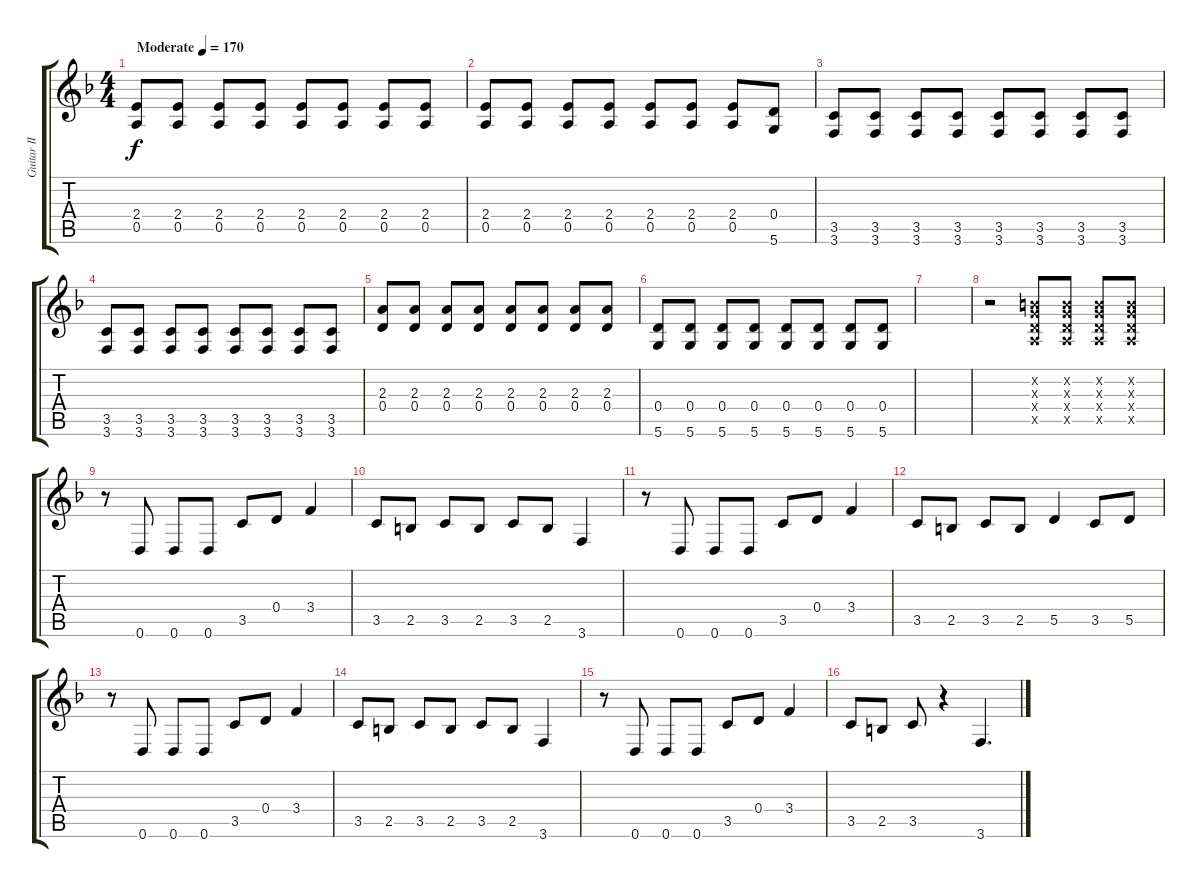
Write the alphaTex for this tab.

\track ("Guitar II" "Guitar II") {instrument distortionguitar}
\staff {score tabs}
\tuning (E4 B3 G3 D3 A2 D2) {hide}
\ts (4 4)
\tempo (170 "Moderate")
\clef g2
\ks dminor
(2.4 0.5).8{dy f instrument distortionguitar} (2.4 0.5).8 (2.4 0.5).8 (2.4 0.5).8 (2.4 0.5).8 (2.4 0.5).8 (2.4 0.5).8 (2.4 0.5).8 |
(2.4 0.5).8 (2.4 0.5).8 (2.4 0.5).8 (2.4 0.5).8 (2.4 0.5).8 (2.4 0.5).8 (2.4 0.5).8 (0.4 5.6).8 |
(3.5 3.6).8 (3.5 3.6).8 (3.5 3.6).8 (3.5 3.6).8 (3.5 3.6).8 (3.5 3.6).8 (3.5 3.6).8 (3.5 3.6).8 |
(3.5 3.6).8 (3.5 3.6).8 (3.5 3.6).8 (3.5 3.6).8 (3.5 3.6).8 (3.5 3.6).8 (3.5 3.6).8 (3.5 3.6).8 |
(2.3 0.4).8 (2.3 0.4).8 (2.3 0.4).8 (2.3 0.4).8 (2.3 0.4).8 (2.3 0.4).8 (2.3 0.4).8 (2.3 0.4).8 |
(0.4 5.6).8 (0.4 5.6).8 (0.4 5.6).8 (0.4 5.6).8 (0.4 5.6).8 (0.4 5.6).8 (0.4 5.6).8 (0.4 5.6).8 |
|
r.2 (0.2{x} 0.3{x} 0.4{x} 0.5{x}).8 (0.2{x} 0.3{x} 0.4{x} 0.5{x}).8 (0.2{x} 0.3{x} 0.4{x} 0.5{x}).8 (0.2{x} 0.3{x} 0.4{x} 0.5{x}).8 |
r.8 0.6.8 0.6.8 0.6.8 3.5.8 0.4.8 3.4.4 |
3.5.8 2.5.8 3.5.8 2.5.8 3.5.8 2.5.8 3.6.4 |
r.8 0.6.8 0.6.8 0.6.8 3.5.8 0.4.8 3.4.4 |
3.5.8 2.5.8 3.5.8 2.5.8 5.5.4 3.5.8 5.5.8 |
r.8 0.6.8 0.6.8 0.6.8 3.5.8 0.4.8 3.4.4 |
3.5.8 2.5.8 3.5.8 2.5.8 3.5.8 2.5.8 3.6.4 |
r.8 0.6.8 0.6.8 0.6.8 3.5.8 0.4.8 3.4.4 |
3.5.8 2.5.8 3.5.8 r.4 3.6.4{d}
